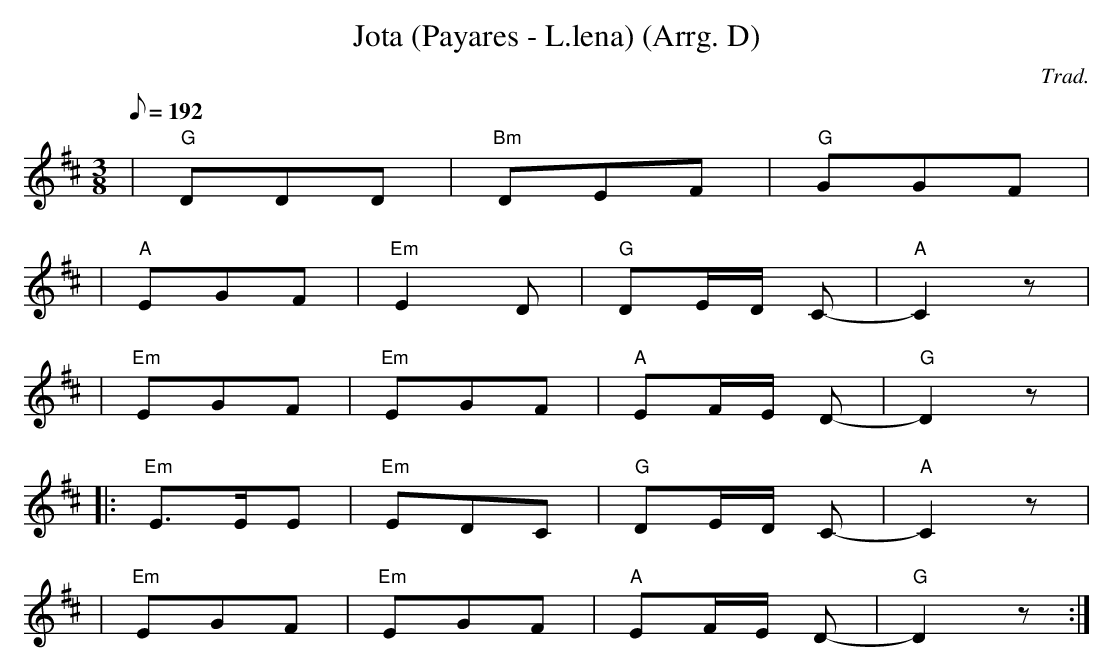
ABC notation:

X:1
T:Jota (Payares - L.lena) (Arrg. D)
C:Trad.
M:3/8
L:1/8
Q:1/8=192
K:D
|"G"DDD|"Bm"DEF|"G"GGF|
|"A"EGF|"Em"E2 D|"G"DE/D/ C-|"A"C2 z|
|"Em"EGF|"Em"EGF|"A"EF/E/ D-|"G"D2 z|
|:"Em"E3/2E/E|"Em"EDC|"G"DE/D/ C-|"A"C2 z|
|"Em"EGF|"Em"EGF|"A"EF/E/ D-|"G"D2 z:|
